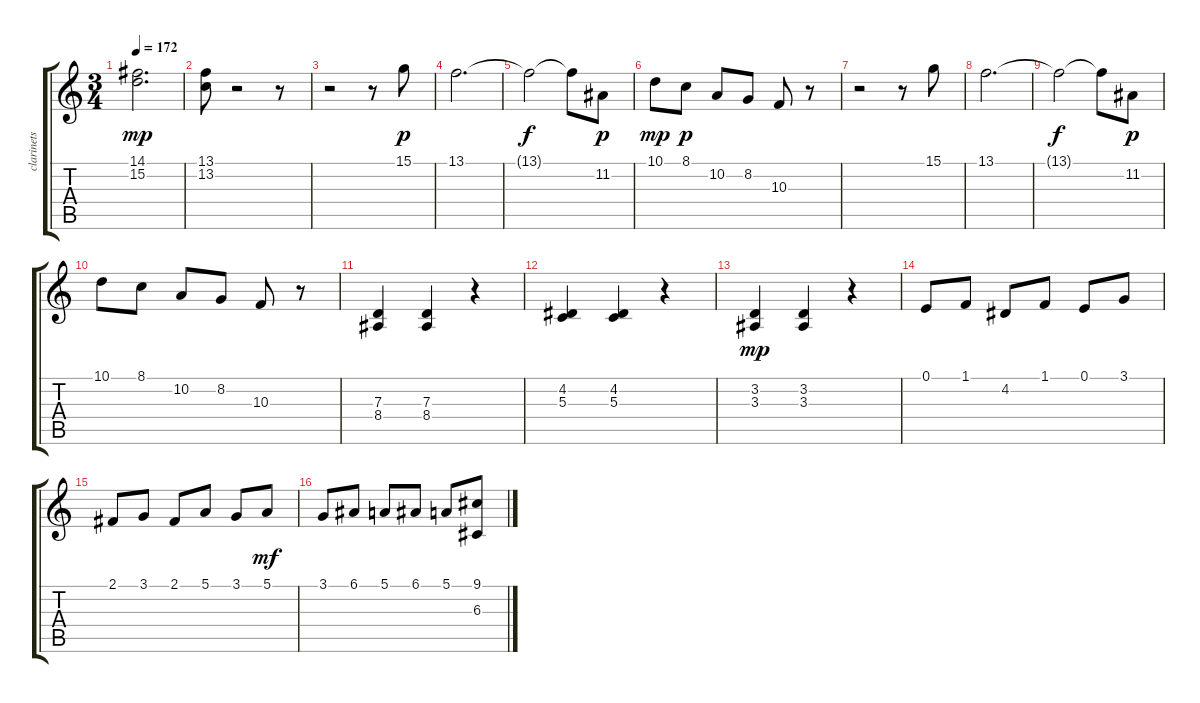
\track ("clarinets" "clarinets") {instrument clarinet}
\staff {score tabs}
\tuning (E4 B3 G3 D3 A2 E2) {hide}
\ts (3 4)
\tempo 172
\clef g2
\ks c
(14.1 15.2).2{d dy mp} |
(13.1 13.2).8 r.2 r.8 |
r.2 r.8 15.1.8{dy p} |
13.1.2{d} |
13.1{t}.2{dy f} 13.1{t}.8 11.2.8{dy p} |
10.1.8{dy mp} 8.1.8{dy p} 10.2.8 8.2.8 10.3.8 r.8 |
r.2 r.8 15.1.8 |
13.1.2{d} |
13.1{t}.2{dy f} 13.1{t}.8 11.2.8{dy p} |
10.1.8 8.1.8 10.2.8 8.2.8 10.3.8 r.8 |
(7.3 8.4).4 (7.3 8.4).4 r.4 |
(4.2 5.3).4 (4.2 5.3).4 r.4 |
(3.2 3.3).4{dy mp} (3.2 3.3).4 r.4 |
0.1.8 1.1.8 4.2.8 1.1.8 0.1.8 3.1.8 |
2.1.8 3.1.8 2.1.8 5.1.8 3.1.8 5.1.8{dy mf} |
3.1.8 6.1.8 5.1.8 6.1.8 5.1.8 (9.1 6.3).8
